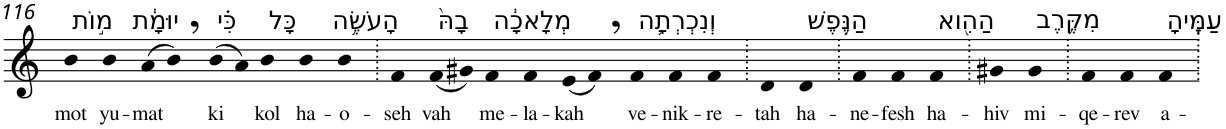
**kern	**text
*part1	*part1
*staff1	*staff1
*I"Piano	*
*I'Pno	*
!!LO:PB:g=z
*clefG2	*
*k[]	*
=116	=116
!LO:TX:a:t=מ֣וֹת	!
!	!LO:LY:b
4b	mot
!LO:TX:a:t=יוּמָ֔ת	!
!	!LO:LY:b
4b	yu-
!	!LO:LY:b
(8a	-mat
8b,)	.
!LO:TX:a:t=כִּ֗י	!
!	!LO:LY:b
(8b	ki
8a)	.
!LO:TX:a:t=כָּל	!
!	!LO:LY:b
4b	kol
!LO:TX:a:t=הָעֹשֶׂ֥ה	!
!	!LO:LY:b
4b	ha-
!	!LO:LY:b
4b	-o-
=117.	=117.
!	!LO:LY:b
4f	-seh
!LO:TX:a:t=בָהּ֙	!
!	!LO:LY:b
(8f	vah
8g#X)	.
!LO:TX:a:t=מְלָאכָ֔ה	!
!	!LO:LY:b
4f	me-
!	!LO:LY:b
4f	-la-
!	!LO:LY:b
(8e	-kah
8f,)	.
!LO:TX:a:t=וְנִכְרְתָ֛ה	!
!	!LO:LY:b
4f	ve-
!	!LO:LY:b
4f	-nik-
!	!LO:LY:b
4f	-re-
=118.	=118.
!	!LO:LY:b
4d	-tah
!LO:TX:a:t=הַנֶּ֥פֶשׁ	!
!	!LO:LY:b
4d	ha-
=119.	=119.
!	!LO:LY:b
4f	-ne-
!	!LO:LY:b
4f	-fesh
!LO:TX:a:t=הַהִ֖וא	!
!	!LO:LY:b
4f	ha-
=120.	=120.
!	!LO:LY:b
4g#X	-hiv
!LO:TX:a:t=מִקֶּ֥רֶב	!
!	!LO:LY:b
4g#	mi-
=121.	=121.
!	!LO:LY:b
4f	-qe-
!	!LO:LY:b
4f	-rev
!LO:TX:a:t=עַמֶּֽיהָ	!
!	!LO:LY:b
4f	a-
=.	=.
*-	*-
